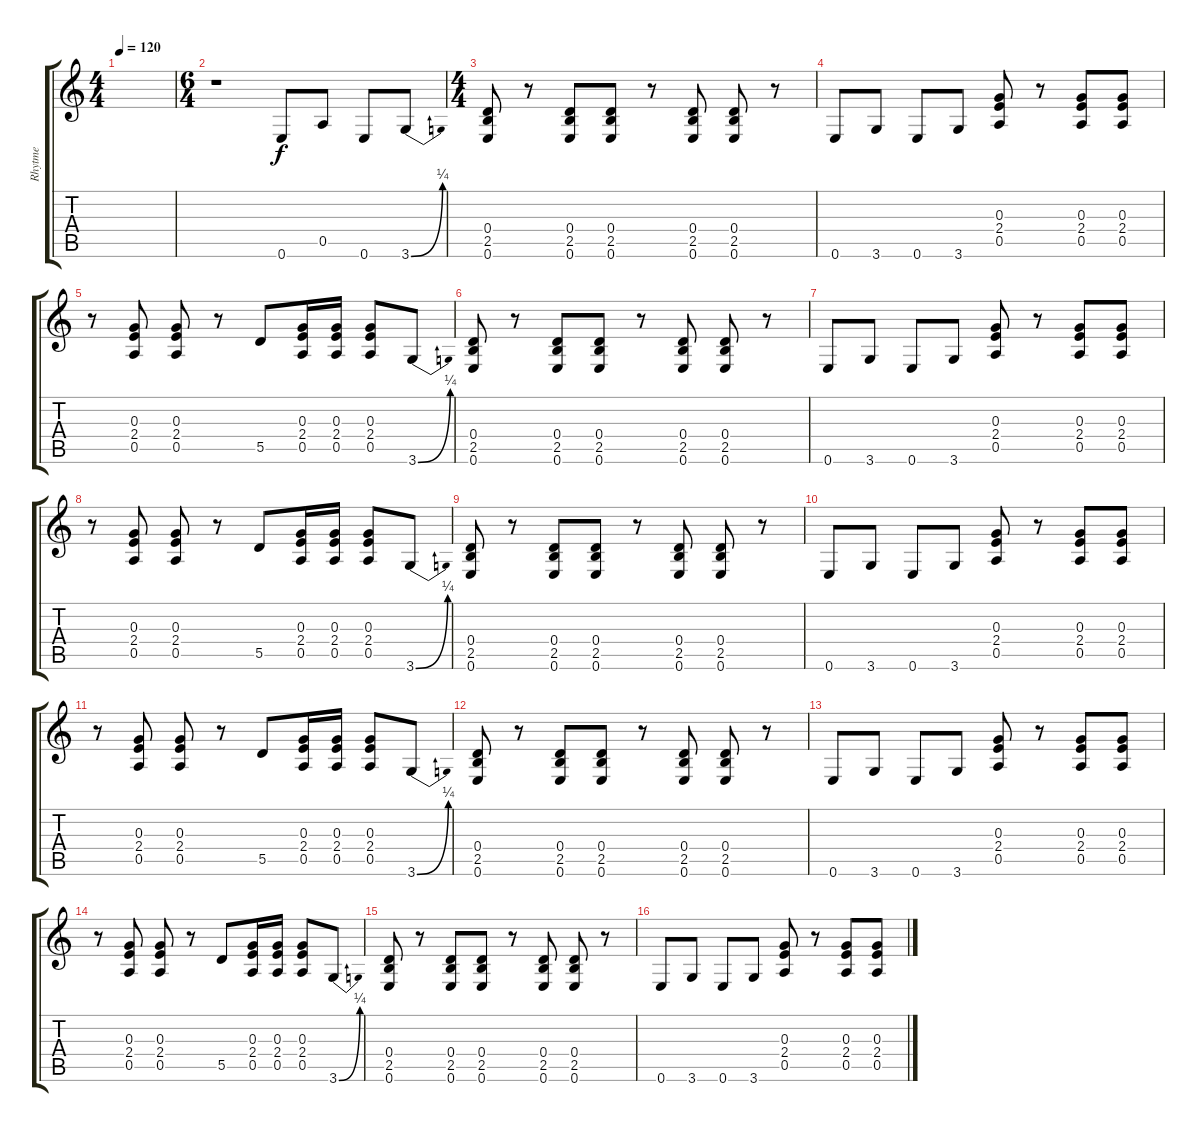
\track ("Rhytme" "Rhytme") {instrument electricguitarclean}
\staff {score tabs}
\tuning (E4 B3 G3 D3 A2 E2) {hide}
\ts (4 4)
\tempo 120
\clef g2
\ks c
|
\ts (6 4)
r.1 0.6.8 0.5.8 0.6.8 3.6{be (bend 0 0 60 1)}.8 |
\ts (4 4)
(0.4 2.5 0.6).8 r.8 (0.4 2.5 0.6).8 (0.4 2.5 0.6).8 r.8 (0.4 2.5 0.6).8 (0.4 2.5 0.6).8 r.8 |
0.6.8 3.6.8 0.6.8 3.6.8 (0.3 2.4 0.5).8 r.8 (0.3 2.4 0.5).8 (0.3 2.4 0.5).8 |
r.8 (0.3 2.4 0.5).8 (0.3 2.4 0.5).8 r.8 5.5.8 (0.3 2.4 0.5).16 (0.3 2.4 0.5).16 (0.3 2.4 0.5).8 3.6{be (bend 0 0 60 1)}.8 |
(0.4 2.5 0.6).8 r.8 (0.4 2.5 0.6).8 (0.4 2.5 0.6).8 r.8 (0.4 2.5 0.6).8 (0.4 2.5 0.6).8 r.8 |
0.6.8 3.6.8 0.6.8 3.6.8 (0.3 2.4 0.5).8 r.8 (0.3 2.4 0.5).8 (0.3 2.4 0.5).8 |
r.8 (0.3 2.4 0.5).8 (0.3 2.4 0.5).8 r.8 5.5.8 (0.3 2.4 0.5).16 (0.3 2.4 0.5).16 (0.3 2.4 0.5).8 3.6{be (bend 0 0 60 1)}.8 |
(0.4 2.5 0.6).8 r.8 (0.4 2.5 0.6).8 (0.4 2.5 0.6).8 r.8 (0.4 2.5 0.6).8 (0.4 2.5 0.6).8 r.8 |
0.6.8 3.6.8 0.6.8 3.6.8 (0.3 2.4 0.5).8 r.8 (0.3 2.4 0.5).8 (0.3 2.4 0.5).8 |
r.8 (0.3 2.4 0.5).8 (0.3 2.4 0.5).8 r.8 5.5.8 (0.3 2.4 0.5).16 (0.3 2.4 0.5).16 (0.3 2.4 0.5).8 3.6{be (bend 0 0 60 1)}.8 |
(0.4 2.5 0.6).8 r.8 (0.4 2.5 0.6).8 (0.4 2.5 0.6).8 r.8 (0.4 2.5 0.6).8 (0.4 2.5 0.6).8 r.8 |
0.6.8 3.6.8 0.6.8 3.6.8 (0.3 2.4 0.5).8 r.8 (0.3 2.4 0.5).8 (0.3 2.4 0.5).8 |
r.8 (0.3 2.4 0.5).8 (0.3 2.4 0.5).8 r.8 5.5.8 (0.3 2.4 0.5).16 (0.3 2.4 0.5).16 (0.3 2.4 0.5).8 3.6{be (bend 0 0 60 1)}.8 |
(0.4 2.5 0.6).8 r.8 (0.4 2.5 0.6).8 (0.4 2.5 0.6).8 r.8 (0.4 2.5 0.6).8 (0.4 2.5 0.6).8 r.8 |
0.6.8 3.6.8 0.6.8 3.6.8 (0.3 2.4 0.5).8 r.8 (0.3 2.4 0.5).8 (0.3 2.4 0.5).8
